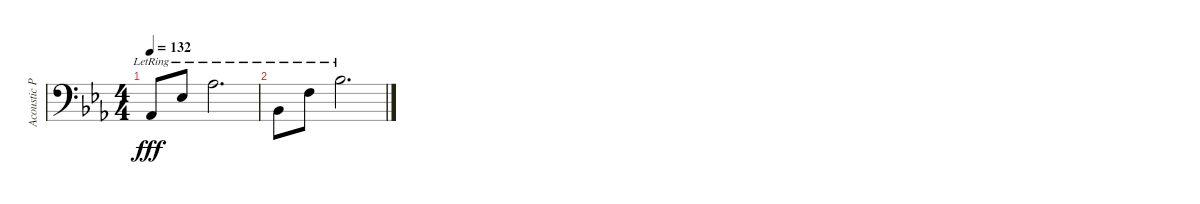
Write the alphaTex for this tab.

\track ("Acoustic Piano (Staff 2)" "Acoustic P") {instrument acousticgrandpiano}
\staff {score}
\tuning (E4 B3 G3 D3 A2 E2 B1) {hide}
\ts (4 4)
\tempo 132
\clef f4
\ks eb
4.6{lr}.8{dy fff} 1.4{lr}.8 1.3{lr}.2{d} |
1.5{lr}.8 3.4{lr}.8 3.3{lr}.2{d}
